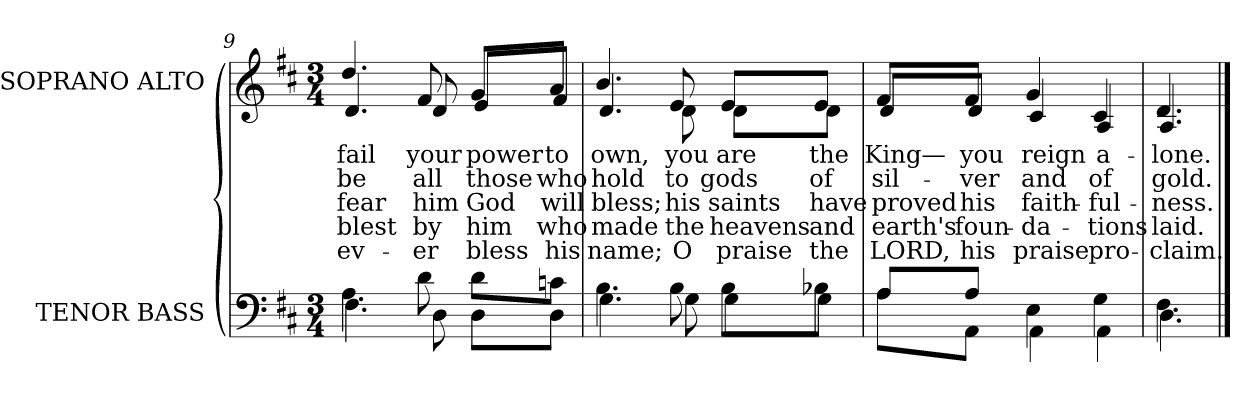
**kern	**kern	**text	**text	**text	**text	**text
*part2	*part1	*part1	*part1	*part1	*part1	*part1
*staff2	*staff1	*staff1	*staff1	*staff1	*staff1	*staff1
*I"TENOR BASS	*I"SOPRANO ALTO	*	*	*	*	*
*I'T. B.	*I'S. A.	*	*	*	*	*
!!LO:LB:g=z
*clefF4	*clefG2	*	*	*	*	*
*k[f#c#]	*k[f#c#]	*	*	*	*	*
*D:	*D:	*	*	*	*	*
*M3/4	*M3/4	*	*	*	*	*
=9	=9	=9	=9	=9	=9	=9
*^	*	*	*	*	*	*
!	!	!	!LO:LY:b:color=#000000	!LO:LY:b:color=#000000	!LO:LY:b:color=#000000	!LO:LY:b:color=#000000	!LO:LY:b:color=#000000
*	*	*^	*	*	*	*	*
4.Ai\	4.F#i\	4.ddi/	4.di/	fail	be	fear	blest	ev-
=10-	=10-	=10-	=10-	=10-	=10-	=10-	=10-	=10-
!	!	!	!	!LO:LY:b:color=#000000	!LO:LY:b:color=#000000	!LO:LY:b:color=#000000	!LO:LY:b:color=#000000	!LO:LY:b:color=#000000
8di\	8Di\	8f#i/	8di/	your	all	him	by	-er
!	!	!	!	!LO:LY:b:color=#000000	!LO:LY:b:color=#000000	!LO:LY:b:color=#000000	!LO:LY:b:color=#000000	!LO:LY:b:color=#000000
8di\L	8Di\L	8gi/L	8ei/L	power	those	God	him	bless
!	!	!	!	!LO:LY:b:color=#000000	!LO:LY:b:color=#000000	!LO:LY:b:color=#000000	!LO:LY:b:color=#000000	!LO:LY:b:color=#000000
8cni\J	8Di\J	8ai/J	8f#i/J	to	who	will	who	his
=11	=11	=11	=11	=11	=11	=11	=11	=11
!	!	!	!	!LO:LY:b:color=#000000	!LO:LY:b:color=#000000	!LO:LY:b:color=#000000	!LO:LY:b:color=#000000	!LO:LY:b:color=#000000
4.Bi\	4.Gi\	4.bi/	4.di/	own,	hold	bless;	made	name;
!	!	!	!	!LO:LY:b:color=#000000	!LO:LY:b:color=#000000	!LO:LY:b:color=#000000	!LO:LY:b:color=#000000	!LO:LY:b:color=#000000
8Bi\	8Gi\	8ei/	8di\	you	to	his	the	O
!	!	!	!	!LO:LY:b:color=#000000	!LO:LY:b:color=#000000	!LO:LY:b:color=#000000	!LO:LY:b:color=#000000	!LO:LY:b:color=#000000
8Bi\L	8Gi\L	8ei/L	8di\L	are	gods	saints	heavens	praise
!	!	!	!	!LO:LY:b:color=#000000	!LO:LY:b:color=#000000	!LO:LY:b:color=#000000	!LO:LY:b:color=#000000	!LO:LY:b:color=#000000
8B-Xi\J	8Gi\J	8ei/J	8di\J	the	of	have	and	the
=12	=12	=12	=12	=12	=12	=12	=12	=12
!	!	!	!	!LO:LY:b:color=#000000	!LO:LY:b:color=#000000	!LO:LY:b:color=#000000	!LO:LY:b:color=#000000	!LO:LY:b:color=#000000
8Ai/L	8Ai\L	8f#i/L	8di/L	King—	sil-	proved	earth's	LORD,
!	!	!	!	!LO:LY:b:color=#000000	!LO:LY:b:color=#000000	!LO:LY:b:color=#000000	!LO:LY:b:color=#000000	!LO:LY:b:color=#000000
8Ai/J	8AAi\J	8f#i/J	8di/J	you	-ver	his	foun-	his
!	!	!	!	!LO:LY:b:color=#000000	!LO:LY:b:color=#000000	!LO:LY:b:color=#000000	!LO:LY:b:color=#000000	!LO:LY:b:color=#000000
4Ei\	4AAi\	4gi/	4c#i/	reign	and	faith-	-da-	praise
!	!	!	!	!LO:LY:b:color=#000000	!LO:LY:b:color=#000000	!LO:LY:b:color=#000000	!LO:LY:b:color=#000000	!LO:LY:b:color=#000000
4Gi\	4AAi\	4c#i/	4Ai/	a-	of	-ful-	-tions	pro-
=13	=13	=13	=13	=13	=13	=13	=13	=13
!	!	!	!	!LO:LY:b:color=#000000	!LO:LY:b:color=#000000	!LO:LY:b:color=#000000	!LO:LY:b:color=#000000	!LO:LY:b:color=#000000
4.F#i\	4.Di\	4.di/	4.Ai/	-lone.	gold.	-ness.	laid.	-claim.
*v	*v	*	*	*	*	*	*	*
*	*v	*v	*	*	*	*	*
==	==	==	==	==	==	==
*-	*-	*-	*-	*-	*-	*-
